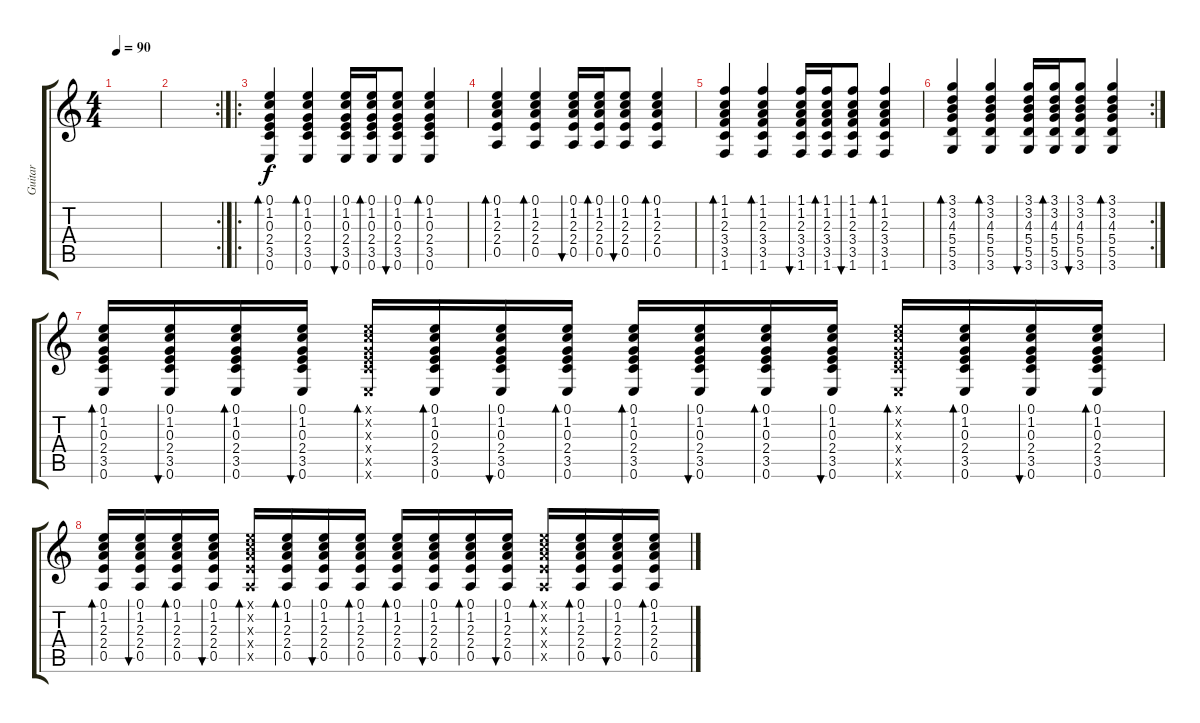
\track ("Guitar" "Guitar") {instrument acousticguitarnylon}
\staff {score tabs}
\tuning (E4 B3 G3 D3 A2 E2) {hide}
\ts (4 4)
\tempo 90
\clef g2
\ks c
|
\rc 2
|
\ro
(0.1 1.2 0.3 2.4 3.5 0.6).4{bd 60} (0.1 1.2 0.3 2.4 3.5 0.6).4{bd 60} (0.1 1.2 0.3 2.4 3.5 0.6).16{bu 60} (0.1 1.2 0.3 2.4 3.5 0.6).16{bd 60} (0.1 1.2 0.3 2.4 3.5 0.6).8{bu 60} (0.1 1.2 0.3 2.4 3.5 0.6).4{bd 60} |
(0.1 1.2 2.3 2.4 0.5).4{bd 60} (0.1 1.2 2.3 2.4 0.5).4{bd 60} (0.1 1.2 2.3 2.4 0.5).16{bu 60} (0.1 1.2 2.3 2.4 0.5).16{bd 60} (0.1 1.2 2.3 2.4 0.5).8{bu 60} (0.1 1.2 2.3 2.4 0.5).4{bd 60} |
(1.1 1.2 2.3 3.4 3.5 1.6).4{bd 60} (1.1 1.2 2.3 3.4 3.5 1.6).4{bd 60} (1.1 1.2 2.3 3.4 3.5 1.6).16{bu 60} (1.1 1.2 2.3 3.4 3.5 1.6).16{bd 60} (1.1 1.2 2.3 3.4 3.5 1.6).8{bu 60} (1.1 1.2 2.3 3.4 3.5 1.6).4{bd 60} |
\rc 2
(3.1 3.2 4.3 5.4 5.5 3.6).4{bd 60} (3.1 3.2 4.3 5.4 5.5 3.6).4{bd 60} (3.1 3.2 4.3 5.4 5.5 3.6).16{bu 60} (3.1 3.2 4.3 5.4 5.5 3.6).16{bd 60} (3.1 3.2 4.3 5.4 5.5 3.6).8{bu 60} (3.1 3.2 4.3 5.4 5.5 3.6).4{bd 60} |
(0.1 1.2 0.3 2.4 3.5 0.6).16{bd 60} (0.1 1.2 0.3 2.4 3.5 0.6).16{bu 60} (0.1 1.2 0.3 2.4 3.5 0.6).16{bd 60} (0.1 1.2 0.3 2.4 3.5 0.6).16{bu 60} (0.1{x} 1.2{x} 0.3{x} 2.4{x} 3.5{x} 0.6{x}).16{bd 60} (0.1 1.2 0.3 2.4 3.5 0.6).16{bd 60} (0.1 1.2 0.3 2.4 3.5 0.6).16{bu 60} (0.1 1.2 0.3 2.4 3.5 0.6).16{bd 60} (0.1 1.2 0.3 2.4 3.5 0.6).16{bd 60} (0.1 1.2 0.3 2.4 3.5 0.6).16{bu 60} (0.1 1.2 0.3 2.4 3.5 0.6).16{bd 60} (0.1 1.2 0.3 2.4 3.5 0.6).16{bu 60} (0.1{x} 1.2{x} 0.3{x} 2.4{x} 3.5{x} 0.6{x}).16{bd 60} (0.1 1.2 0.3 2.4 3.5 0.6).16{bd 60} (0.1 1.2 0.3 2.4 3.5 0.6).16{bu 60} (0.1 1.2 0.3 2.4 3.5 0.6).16{bd 60} |
(0.1 1.2 2.3 2.4 0.5).16{bd 60} (0.1 1.2 2.3 2.4 0.5).16{bu 60} (0.1 1.2 2.3 2.4 0.5).16{bd 60} (0.1 1.2 2.3 2.4 0.5).16{bu 60} (0.1{x} 1.2{x} 2.3{x} 2.4{x} 0.5{x}).16{bd 60} (0.1 1.2 2.3 2.4 0.5).16{bd 60} (0.1 1.2 2.3 2.4 0.5).16{bu 60} (0.1 1.2 2.3 2.4 0.5).16{bd 60} (0.1 1.2 2.3 2.4 0.5).16{bd 60} (0.1 1.2 2.3 2.4 0.5).16{bu 60} (0.1 1.2 2.3 2.4 0.5).16{bd 60} (0.1 1.2 2.3 2.4 0.5).16{bu 60} (0.1{x} 1.2{x} 2.3{x} 2.4{x} 0.5{x}).16{bd 60} (0.1 1.2 2.3 2.4 0.5).16{bd 60} (0.1 1.2 2.3 2.4 0.5).16{bu 60} (0.1 1.2 2.3 2.4 0.5).16{bd 60}
